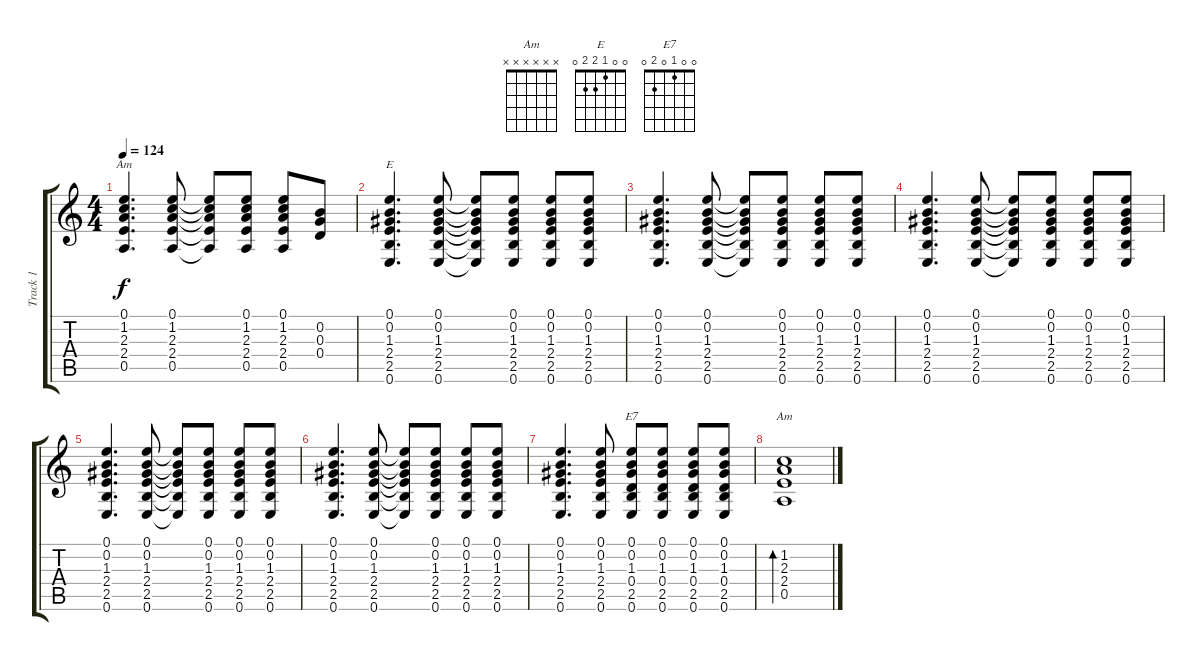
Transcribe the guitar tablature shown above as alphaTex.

\track ("Track 1" "Track 1") {instrument acousticguitarsteel}
\staff {score tabs}
\tuning (E4 B3 G3 D3 A2 E2) {hide}
\chord ("Am" 0 1 2 2 0 x)
\chord ("E" 0 0 1 2 2 0)
\chord ("E7" 0 0 1 0 2 0)
\chord ("Am" x x x x x x)
\ts (4 4)
\tempo 124
\clef g2
\ks c
(0.1 1.2 2.3 2.4 0.5).4{d ch "Am" dy f} (0.1 1.2 2.3 2.4 0.5).8 (0.1{t} 1.2{t} 2.3{t} 2.4{t} 0.5{t}).8 (0.1 1.2 2.3 2.4 0.5).8 (0.1 1.2 2.3 2.4 0.5).8 (0.2 0.3 0.4).8 |
(0.1 0.2 1.3 2.4 2.5 0.6).4{d ch "E"} (0.1 0.2 1.3 2.4 2.5 0.6).8 (0.1{t} 0.2{t} 1.3{t} 2.4{t} 2.5{t} 0.6{t}).8 (0.1 0.2 1.3 2.4 2.5 0.6).8 (0.1 0.2 1.3 2.4 2.5 0.6).8 (0.1 0.2 1.3 2.4 2.5 0.6).8 |
(0.1 0.2 1.3 2.4 2.5 0.6).4{d} (0.1 0.2 1.3 2.4 2.5 0.6).8 (0.1{t} 0.2{t} 1.3{t} 2.4{t} 2.5{t} 0.6{t}).8 (0.1 0.2 1.3 2.4 2.5 0.6).8 (0.1 0.2 1.3 2.4 2.5 0.6).8 (0.1 0.2 1.3 2.4 2.5 0.6).8 |
(0.1 0.2 1.3 2.4 2.5 0.6).4{d} (0.1 0.2 1.3 2.4 2.5 0.6).8 (0.1{t} 0.2{t} 1.3{t} 2.4{t} 2.5{t} 0.6{t}).8 (0.1 0.2 1.3 2.4 2.5 0.6).8 (0.1 0.2 1.3 2.4 2.5 0.6).8 (0.1 0.2 1.3 2.4 2.5 0.6).8 |
(0.1 0.2 1.3 2.4 2.5 0.6).4{d} (0.1 0.2 1.3 2.4 2.5 0.6).8 (0.1{t} 0.2{t} 1.3{t} 2.4{t} 2.5{t} 0.6{t}).8 (0.1 0.2 1.3 2.4 2.5 0.6).8 (0.1 0.2 1.3 2.4 2.5 0.6).8 (0.1 0.2 1.3 2.4 2.5 0.6).8 |
(0.1 0.2 1.3 2.4 2.5 0.6).4{d} (0.1 0.2 1.3 2.4 2.5 0.6).8 (0.1{t} 0.2{t} 1.3{t} 2.4{t} 2.5{t} 0.6{t}).8 (0.1 0.2 1.3 2.4 2.5 0.6).8 (0.1 0.2 1.3 2.4 2.5 0.6).8 (0.1 0.2 1.3 2.4 2.5 0.6).8 |
(0.1 0.2 1.3 2.4 2.5 0.6).4{d} (0.1 0.2 1.3 2.4 2.5 0.6).8 (0.1 0.2 1.3 0.4 2.5 0.6).8{ch "E7"} (0.1 0.2 1.3 0.4 2.5 0.6).8 (0.1 0.2 1.3 0.4 2.5 0.6).8 (0.1 0.2 1.3 0.4 2.5 0.6).8 |
(1.2 2.3 2.4 0.5).1{bd 240 ch "Am"}
